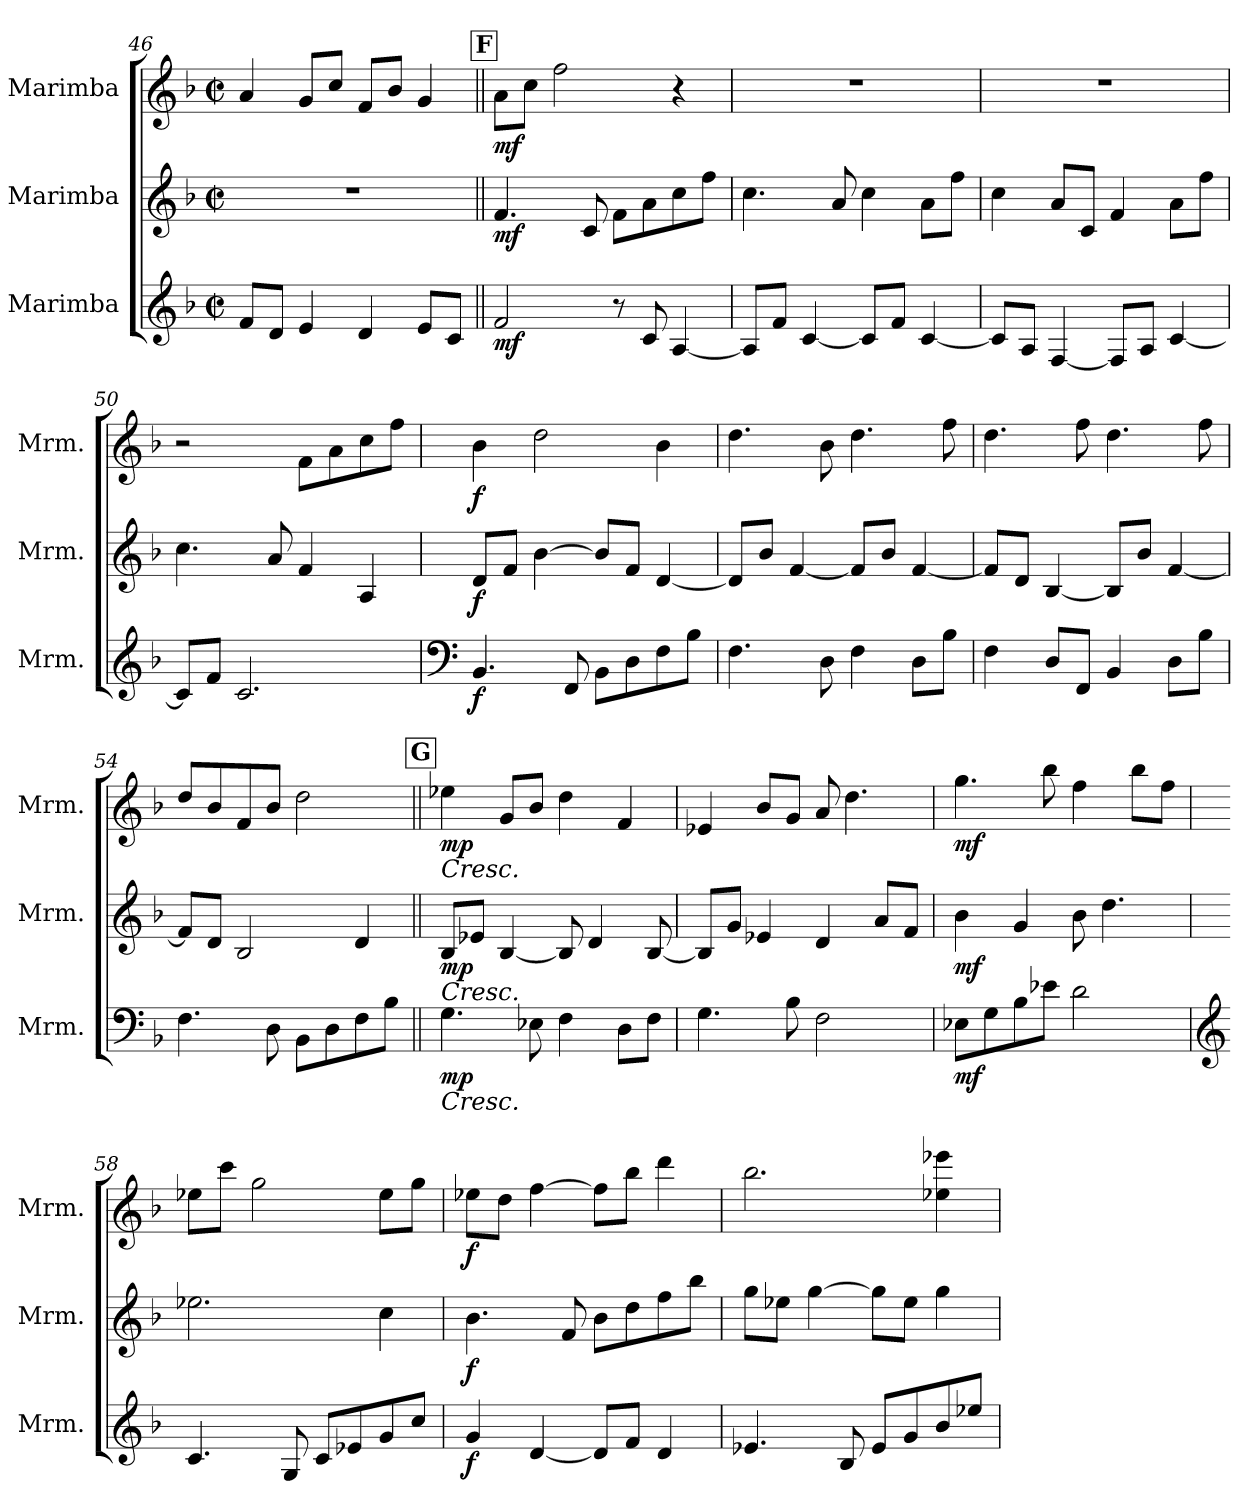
**kern	**dynam	**kern	**dynam	**kern	**dynam
*part3	*part3	*part2	*part2	*part1	*part1
*staff3	*staff3	*staff2	*staff2	*staff1	*staff1
*I"Marimba	*	*I"Marimba	*	*I"Marimba	*
*I'Mrm.	*	*I'Mrm.	*	*I'Mrm.	*
*clefG2	*	*clefG2	*	*clefG2	*
*k[b-]	*	*k[b-]	*	*k[b-]	*
*M2/2	*	*M2/2	*	*M2/2	*
*met(c|)	*	*met(c|)	*	*met(c|)	*
=46	=46	=46	=46	=46	=46
8f/L	.	1r	.	4a/	.
8d/J	.	.	.	.	.
4e/	.	.	.	8g/L	.
.	.	.	.	8cc/J	.
4d/	.	.	.	8f/L	.
.	.	.	.	8b-/J	.
8e/L	.	.	.	4g/	.
8c/J	.	.	.	.	.
!!LO:REH:place=s1:a:B:fs=14:t=F
=47||	=47||	=47||	=47||	=47||	=47||
!	!LO:DY:b	!	!LO:DY:b	!	!LO:DY:b
2f/	mf	4.f/	mf	8a\L	mf
.	.	.	.	8cc\J	.
.	.	.	.	2ff\	.
.	.	8c/	.	.	.
8r	.	8f\L	.	.	.
8c/	.	8a\	.	.	.
[4A/	.	8cc\	.	4r	.
.	.	8ff\J	.	.	.
!!LO:LB:g=z
=48	=48	=48	=48	=48	=48
8A/L]	.	4.cc\	.	1r	.
8f/J	.	.	.	.	.
[4c/	.	.	.	.	.
.	.	8a/	.	.	.
8c/L]	.	4cc\	.	.	.
8f/J	.	.	.	.	.
[4c/	.	8a\L	.	.	.
.	.	8ff\J	.	.	.
=49	=49	=49	=49	=49	=49
8c/L]	.	4cc\	.	1r	.
8A/J	.	.	.	.	.
[4F/	.	8a/L	.	.	.
.	.	8c/J	.	.	.
8F/L]	.	4f/	.	.	.
8A/J	.	.	.	.	.
[4c/	.	8a\L	.	.	.
.	.	8ff\J	.	.	.
=50	=50	=50	=50	=50	=50
8c/L]	.	4.cc\	.	2r	.
8f/J	.	.	.	.	.
2.c/	.	.	.	.	.
.	.	8a/	.	.	.
.	.	4f/	.	8f\L	.
.	.	.	.	8a\	.
.	.	4A/	.	8cc\	.
.	.	.	.	8ff\J	.
=51	=51	=51	=51	=51	=51
*clefF4	*	*	*	*	*
!	!LO:DY:b	!	!LO:DY:b	!	!LO:DY:b
4.BB-/	f	8d/L	f	4b-\	f
.	.	8f/J	.	.	.
.	.	[4b-\	.	2dd\	.
8FF/	.	.	.	.	.
8BB-\L	.	8b-/L]	.	.	.
8D\	.	8f/J	.	.	.
8F\	.	[4d/	.	4b-\	.
8B-\J	.	.	.	.	.
=52	=52	=52	=52	=52	=52
4.F\	.	8d/L]	.	4.dd\	.
.	.	8b-/J	.	.	.
.	.	[4f/	.	.	.
8D\	.	.	.	8b-\	.
4F\	.	8f/L]	.	4.dd\	.
.	.	8b-/J	.	.	.
8D\L	.	[4f/	.	.	.
8B-\J	.	.	.	8ff\	.
!!LO:PB:g=z
=53	=53	=53	=53	=53	=53
4F\	.	8f/L]	.	4.dd\	.
.	.	8d/J	.	.	.
8D/L	.	[4B-/	.	.	.
8FF/J	.	.	.	8ff\	.
4BB-/	.	8B-/L]	.	4.dd\	.
.	.	8b-/J	.	.	.
8D\L	.	[4f/	.	.	.
8B-\J	.	.	.	8ff\	.
=54	=54	=54	=54	=54	=54
4.F\	.	8f/L]	.	8dd/L	.
.	.	8d/J	.	8b-/	.
.	.	2B-/	.	8f/	.
8D\	.	.	.	8b-/J	.
8BB-\L	.	.	.	2dd\	.
8D\	.	.	.	.	.
8F\	.	4d/	.	.	.
8B-\J	.	.	.	.	.
!!LO:REH:place=s1:a:B:fs=14:t=G
=55||	=55||	=55||	=55||	=55||	=55||
!	!	!	!	!LO:TX:b:i:t=Cresc.	!
!	!	!LO:TX:b:i:t=Cresc.	!	!	!
!LO:TX:b:i:t=Cresc.	!	!	!	!	!
!	!LO:DY:b	!	!LO:DY:b	!	!LO:DY:b
4.G\	mp	8B-/L	mp	4ee-X\	mp
.	.	8e-X/J	.	.	.
.	.	[4B-/	.	8g/L	.
8E-X\	.	.	.	8b-/J	.
4F\	.	8B-/]	.	4dd\	.
.	.	4d/	.	.	.
8D\L	.	.	.	4f/	.
8F\J	.	[8B-/	.	.	.
=56	=56	=56	=56	=56	=56
4.G\	.	8B-/L]	.	4e-X/	.
.	.	8g/J	.	.	.
.	.	4e-X/	.	8b-/L	.
8B-\	.	.	.	8g/J	.
2F\	.	4d/	.	8a/	.
.	.	.	.	4.dd\	.
.	.	8a/L	.	.	.
.	.	8f/J	.	.	.
=57	=57	=57	=57	=57	=57
!	!LO:DY:b	!	!LO:DY:b	!	!LO:DY:b
8E-X\L	mf	4b-\	mf	4.gg\	mf
8G\	.	.	.	.	.
8B-\	.	4g/	.	.	.
8e-X\J	.	.	.	8bb-\	.
2d\	.	8b-\	.	4ff\	.
.	.	4.dd\	.	.	.
.	.	.	.	8bb-\L	.
.	.	.	.	8ff\J	.
!!LO:LB:g=z
=58	=58	=58	=58	=58	=58
*clefG2	*	*	*	*	*
4.c/	.	2.ee-X\	.	8ee-X\L	.
.	.	.	.	8ccc\J	.
.	.	.	.	2gg\	.
8G/	.	.	.	.	.
8c/L	.	.	.	.	.
8e-X/	.	.	.	.	.
8g/	.	4cc\	.	8ee-\L	.
8cc/J	.	.	.	8gg\J	.
=59	=59	=59	=59	=59	=59
!	!LO:DY:b	!	!LO:DY:b	!	!LO:DY:b
4g/	f	4.b-\	f	8ee-X\L	f
.	.	.	.	8dd\J	.
[4d/	.	.	.	[4ff\	.
.	.	8f/	.	.	.
8d/L]	.	8b-\L	.	8ff\L]	.
8f/J	.	8dd\	.	8bb-\J	.
4d/	.	8ff\	.	4ddd\	.
.	.	8bb-\J	.	.	.
=60	=60	=60	=60	=60	=60
4.e-X/	.	8gg\L	.	2.bb-\	.
.	.	8ee-X\J	.	.	.
.	.	[4gg\	.	.	.
8B-/	.	.	.	.	.
8e-/L	.	8gg\L]	.	.	.
8g/	.	8ee-\J	.	.	.
8b-/	.	4gg\	.	4ee-X\ 4eee-X\	.
8ee-X/J	.	.	.	.	.
=	=	=	=	=	=
*-	*-	*-	*-	*-	*-
